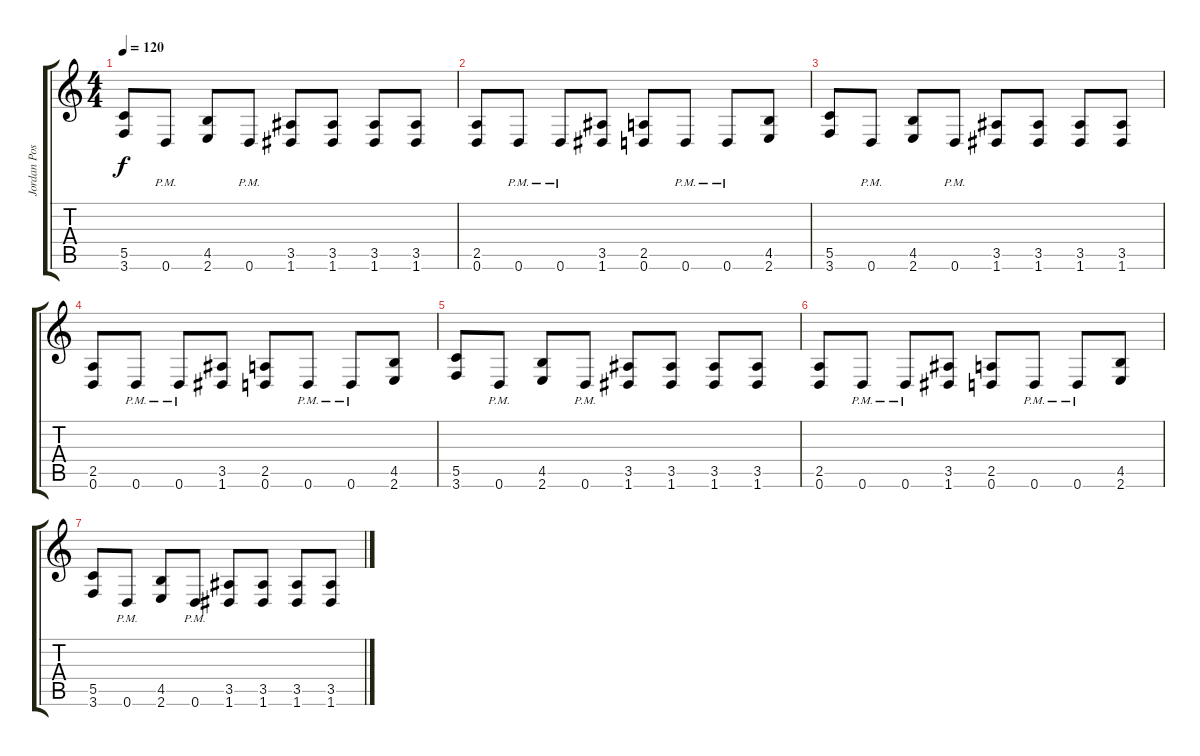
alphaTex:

\track ("Jordan Posner" "Jordan Pos") {instrument distortionguitar}
\staff {score tabs}
\tuning (D4 A3 F3 C3 G2 D2) {hide}
\ts (4 4)
\tempo 120
\clef g2
\ks c
(5.5 3.6).8{dy f} 0.6{pm}.8 (4.5 2.6).8 0.6{pm}.8 (3.5 1.6).8 (3.5 1.6).8 (3.5 1.6).8 (3.5 1.6).8 |
(2.5 0.6).8 0.6{pm}.8 0.6{pm}.8 (3.5 1.6).8 (2.5 0.6).8 0.6{pm}.8 0.6{pm}.8 (4.5 2.6).8 |
(5.5 3.6).8 0.6{pm}.8 (4.5 2.6).8 0.6{pm}.8 (3.5 1.6).8 (3.5 1.6).8 (3.5 1.6).8 (3.5 1.6).8 |
(2.5 0.6).8 0.6{pm}.8 0.6{pm}.8 (3.5 1.6).8 (2.5 0.6).8 0.6{pm}.8 0.6{pm}.8 (4.5 2.6).8 |
(5.5 3.6).8 0.6{pm}.8 (4.5 2.6).8 0.6{pm}.8 (3.5 1.6).8 (3.5 1.6).8 (3.5 1.6).8 (3.5 1.6).8 |
(2.5 0.6).8 0.6{pm}.8 0.6{pm}.8 (3.5 1.6).8 (2.5 0.6).8 0.6{pm}.8 0.6{pm}.8 (4.5 2.6).8 |
(5.5 3.6).8 0.6{pm}.8 (4.5 2.6).8 0.6{pm}.8 (3.5 1.6).8 (3.5 1.6).8 (3.5 1.6).8 (3.5 1.6).8
